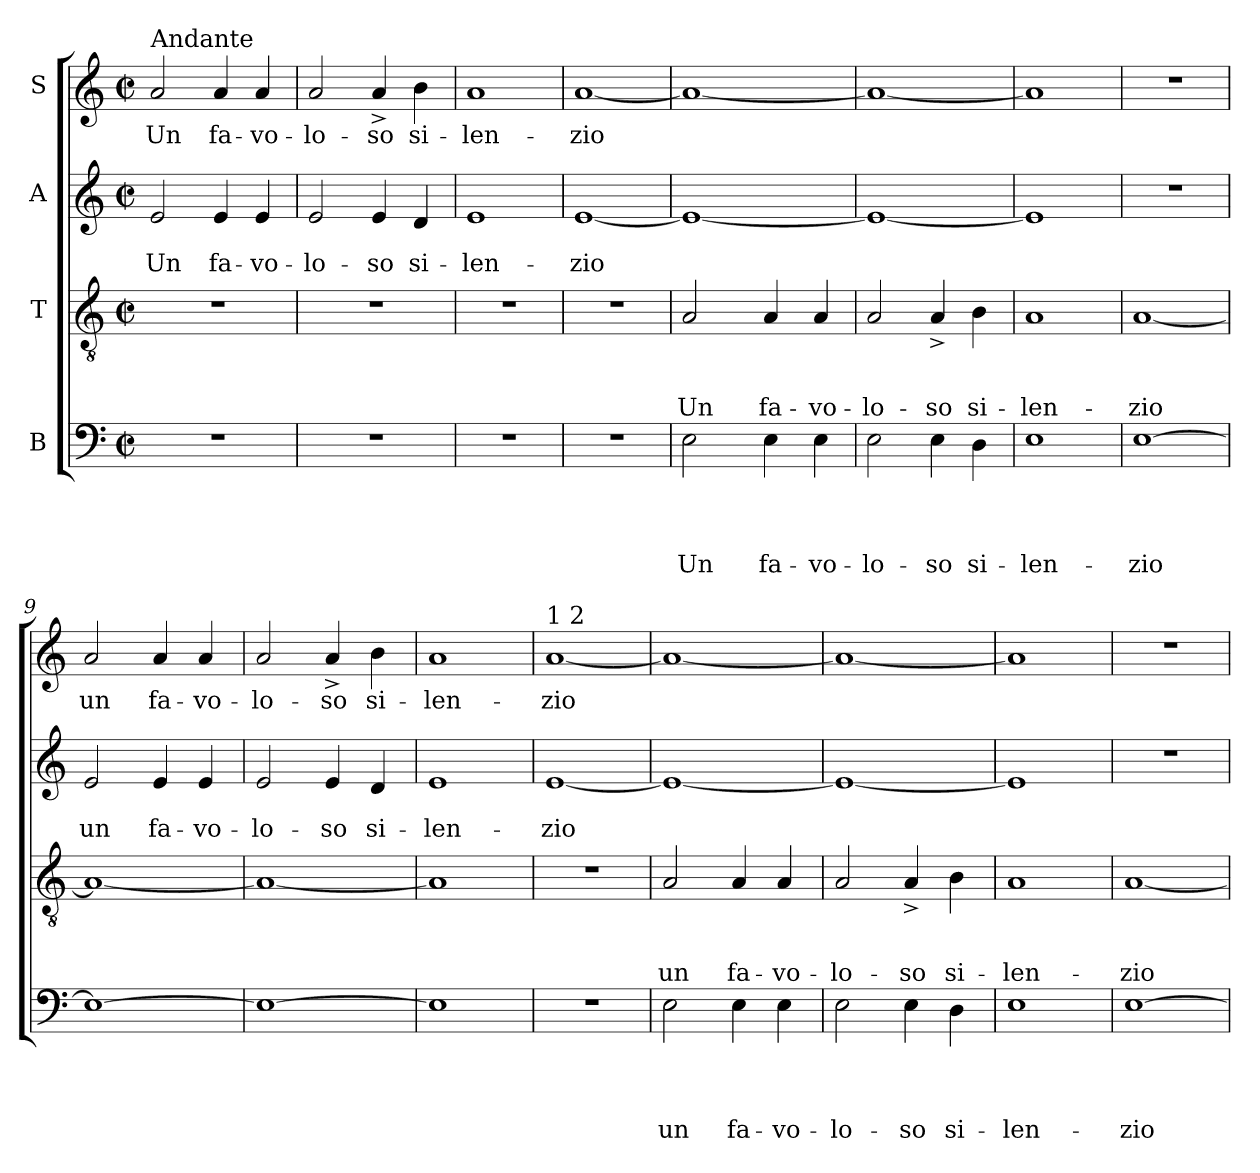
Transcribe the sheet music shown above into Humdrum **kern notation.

**kern	**text	**text	**text	**text	**kern	**text	**text	**text	**kern	**text	**text	**kern	**text
*part4	*part4	*part4	*part4	*part4	*part3	*part3	*part3	*part3	*part2	*part2	*part2	*part1	*part1
*staff4	*staff4	*staff4	*staff4	*staff4	*staff3	*staff3	*staff3	*staff3	*staff2	*staff2	*staff2	*staff1	*staff1
*I"B	*	*	*	*	*I"T	*	*	*	*I"A	*	*	*I"S	*
*clefF4	*	*	*	*	*clefGv2	*	*	*	*clefG2	*	*	*clefG2	*
*k[]	*	*	*	*	*k[]	*	*	*	*k[]	*	*	*k[]	*
*C:	*	*	*	*	*C:	*	*	*	*C:	*	*	*C:	*
*M2/2	*	*	*	*	*M2/2	*	*	*	*M2/2	*	*	*M2/2	*
*met(c|)	*	*	*	*	*met(c|)	*	*	*	*met(c|)	*	*	*met(c|)	*
=1	=1	=1	=1	=1	=1	=1	=1	=1	=1	=1	=1	=1	=1
!	!	!	!	!	!	!	!	!	!	!	!	!LO:TX:a:t=Andante	!
!	!	!	!	!	!	!	!	!	!	!	!LO:LY:b	!	!LO:LY:b
1r	.	.	.	.	1r	.	.	.	2e/	.	Un	2a/	Un
!	!	!	!	!	!	!	!	!	!	!	!LO:LY:b	!	!LO:LY:b
.	.	.	.	.	.	.	.	.	4e/	.	fa-	4a/	fa-
!	!	!	!	!	!	!	!	!	!	!	!LO:LY:b	!	!LO:LY:b
.	.	.	.	.	.	.	.	.	4e/	.	-vo-	4a/	-vo-
=2	=2	=2	=2	=2	=2	=2	=2	=2	=2	=2	=2	=2	=2
!	!	!	!	!	!	!	!	!	!	!	!LO:LY:b	!	!LO:LY:b
1r	.	.	.	.	1r	.	.	.	2e/	.	-lo-	2a/	-lo-
!	!	!	!	!	!	!	!	!	!	!	!LO:LY:b	!	!LO:LY:b
.	.	.	.	.	.	.	.	.	4e/	.	-so	4a^</	-so
!	!	!	!	!	!	!	!	!	!	!	!LO:LY:b	!	!LO:LY:b
.	.	.	.	.	.	.	.	.	4d/	.	si-	4b\	si-
=3	=3	=3	=3	=3	=3	=3	=3	=3	=3	=3	=3	=3	=3
!	!	!	!	!	!	!	!	!	!	!	!LO:LY:b	!	!LO:LY:b
1r	.	.	.	.	1r	.	.	.	1e	.	-len-	1a	-len-
=4	=4	=4	=4	=4	=4	=4	=4	=4	=4	=4	=4	=4	=4
!	!	!	!	!	!	!	!	!	!	!	!LO:LY:b	!	!LO:LY:b
1r	.	.	.	.	1r	.	.	.	[<1e	.	-zio	[<1a	-zio
=5	=5	=5	=5	=5	=5	=5	=5	=5	=5	=5	=5	=5	=5
!	!	!	!	!LO:LY:b	!	!	!	!LO:LY:b	!	!	!	!	!
*^	*	*	*	*	*^	*	*	*	*	*	*	*	*
2E\	32ryy	.	.	.	Un	2A/	16ryy	.	.	Un	1e_	.	.	1a_	.
.	2ryy	.	.	.	.	.	.	.	.	.	.	.	.	.	.
.	.	.	.	.	.	.	2...ryy	.	.	.	.	.	.	.	.
!	!	!	!	!	!LO:LY:b	!	!	!	!	!LO:LY:b	!	!	!	!	!
4E\	.	.	.	.	fa-	4A/	.	.	.	fa-	.	.	.	.	.
.	4...ryy	.	.	.	.	.	.	.	.	.	.	.	.	.	.
!	!	!	!	!	!LO:LY:b	!	!	!	!	!LO:LY:b	!	!	!	!	!
4E\	.	.	.	.	-vo-	4A/	.	.	.	-vo-	.	.	.	.	.
=6	=6	=6	=6	=6	=6	=6	=6	=6	=6	=6	=6	=6	=6	=6	=6
!	!	!	!	!	!LO:LY:b	!	!	!	!	!LO:LY:b	!	!	!	!	!
*v	*v	*	*	*	*	*	*	*	*	*	*	*	*	*	*
*	*	*	*	*	*v	*v	*	*	*	*	*	*	*	*
2E\	.	.	.	-lo-	2A/	.	.	-lo-	1e_	.	.	1a_	.
!	!	!	!	!LO:LY:b	!	!	!	!LO:LY:b	!	!	!	!	!
4E\	.	.	.	-so	4A^</	.	.	-so	.	.	.	.	.
!	!	!	!	!LO:LY:b	!	!	!	!LO:LY:b	!	!	!	!	!
4D\	.	.	.	si-	4B\	.	.	si-	.	.	.	.	.
=7	=7	=7	=7	=7	=7	=7	=7	=7	=7	=7	=7	=7	=7
!	!	!	!	!LO:LY:b	!	!	!	!LO:LY:b	!	!	!	!	!
1E	.	.	.	-len-	1A	.	.	-len-	1e]	.	.	1a]	.
=8	=8	=8	=8	=8	=8	=8	=8	=8	=8	=8	=8	=8	=8
!	!	!	!	!LO:LY:b	!	!	!	!LO:LY:b	!	!	!	!	!
[>1E	.	.	.	-zio	[<1A	.	.	-zio	1r	.	.	1r	.
=9	=9	=9	=9	=9	=9	=9	=9	=9	=9	=9	=9	=9	=9
!	!	!	!	!	!	!	!	!	!	!	!LO:LY:b	!	!LO:LY:b
1E_	.	.	.	.	1A_	.	.	.	2e/	.	un	2a/	un
!	!	!	!	!	!	!	!	!	!	!	!LO:LY:b	!	!LO:LY:b
.	.	.	.	.	.	.	.	.	4e/	.	fa-	4a/	fa-
!	!	!	!	!	!	!	!	!	!	!	!LO:LY:b	!	!LO:LY:b
.	.	.	.	.	.	.	.	.	4e/	.	-vo-	4a/	-vo-
=10	=10	=10	=10	=10	=10	=10	=10	=10	=10	=10	=10	=10	=10
!	!	!	!	!	!	!	!	!	!	!	!LO:LY:b	!	!LO:LY:b
1E_	.	.	.	.	1A_	.	.	.	2e/	.	-lo-	2a/	-lo-
!	!	!	!	!	!	!	!	!	!	!	!LO:LY:b	!	!LO:LY:b
.	.	.	.	.	.	.	.	.	4e/	.	-so	4a^</	-so
!	!	!	!	!	!	!	!	!	!	!	!LO:LY:b	!	!LO:LY:b
.	.	.	.	.	.	.	.	.	4d/	.	si-	4b\	si-
=11	=11	=11	=11	=11	=11	=11	=11	=11	=11	=11	=11	=11	=11
!	!	!	!	!	!	!	!	!	!	!	!LO:LY:b	!	!LO:LY:b
1E]	.	.	.	.	1A]	.	.	.	1e	.	-len-	1a	-len-
!!LO:LB:g=z
=12	=12	=12	=12	=12	=12	=12	=12	=12	=12	=12	=12	=12	=12
!	!	!	!	!	!	!	!	!	!	!	!	!LO:TX:a:t=1 2	!
!	!	!	!	!	!	!	!	!	!	!	!LO:LY:b	!	!LO:LY:b
1r	.	.	.	.	1r	.	.	.	[<1e	.	-zio	[<1a	-zio
=13	=13	=13	=13	=13	=13	=13	=13	=13	=13	=13	=13	=13	=13
!	!	!	!	!LO:LY:b	!	!	!	!LO:LY:b	!	!	!	!	!
2E\	.	.	.	un	2A/	.	.	un	1e_	.	.	1a_	.
!	!	!	!	!LO:LY:b	!	!	!	!LO:LY:b	!	!	!	!	!
4E\	.	.	.	fa-	4A/	.	.	fa-	.	.	.	.	.
!	!	!	!	!LO:LY:b	!	!	!	!LO:LY:b	!	!	!	!	!
4E\	.	.	.	-vo-	4A/	.	.	-vo-	.	.	.	.	.
=14	=14	=14	=14	=14	=14	=14	=14	=14	=14	=14	=14	=14	=14
!	!	!	!	!LO:LY:b	!	!	!	!LO:LY:b	!	!	!	!	!
2E\	.	.	.	-lo-	2A/	.	.	-lo-	1e_	.	.	1a_	.
!	!	!	!	!LO:LY:b	!	!	!	!LO:LY:b	!	!	!	!	!
4E\	.	.	.	-so	4A^</	.	.	-so	.	.	.	.	.
!	!	!	!	!LO:LY:b	!	!	!	!LO:LY:b	!	!	!	!	!
4D\	.	.	.	si-	4B\	.	.	si-	.	.	.	.	.
=15	=15	=15	=15	=15	=15	=15	=15	=15	=15	=15	=15	=15	=15
!	!	!	!	!LO:LY:b	!	!	!	!LO:LY:b	!	!	!	!	!
1E	.	.	.	-len-	1A	.	.	-len-	1e]	.	.	1a]	.
=16	=16	=16	=16	=16	=16	=16	=16	=16	=16	=16	=16	=16	=16
!	!	!	!	!LO:LY:b	!	!	!	!LO:LY:b	!	!	!	!	!
[>1E	.	.	.	-zio	[<1A	.	.	-zio	1r	.	.	1r	.
=	=	=	=	=	=	=	=	=	=	=	=	=	=
*-	*-	*-	*-	*-	*-	*-	*-	*-	*-	*-	*-	*-	*-
